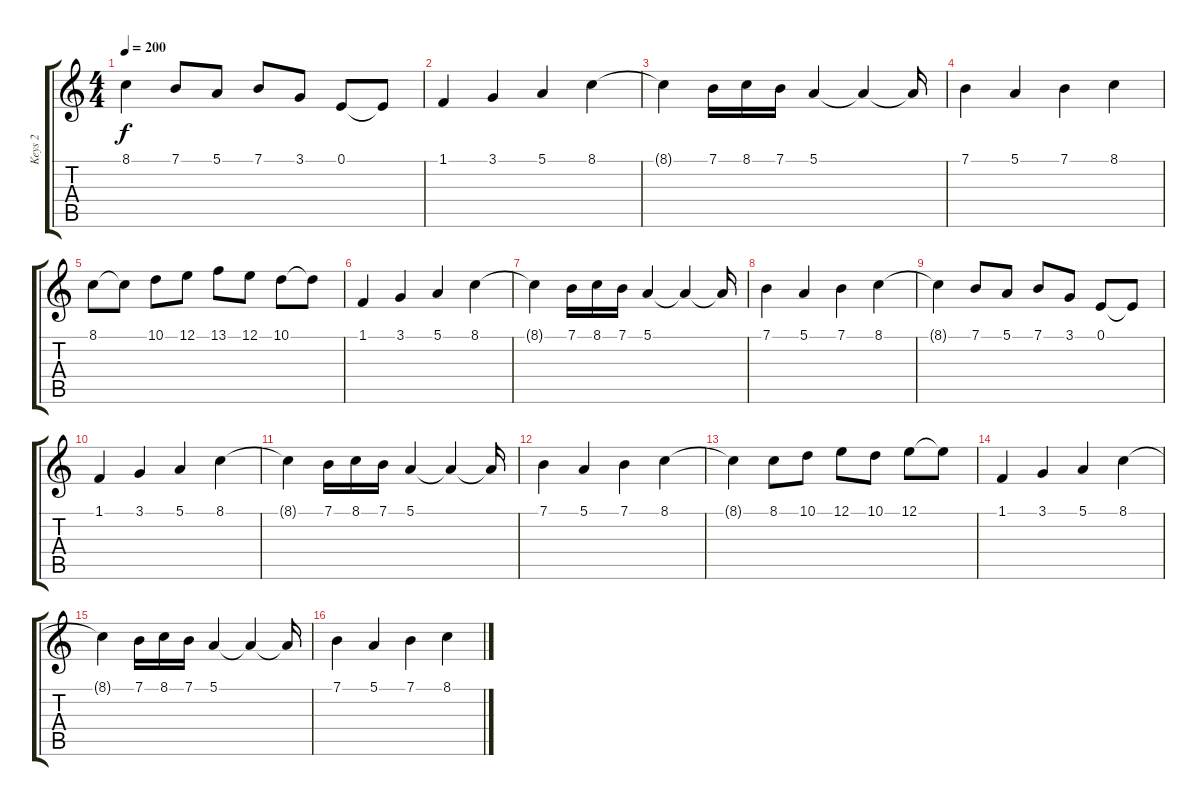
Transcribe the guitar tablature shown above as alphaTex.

\track ("Keys 2" "Keys 2") {instrument pad4choir}
\staff {score tabs}
\tuning (E4 B3 G3 D3 A2 E2) {hide}
\ts (4 4)
\tempo 200
\clef g2
\ks c
8.1{t}.4{dy f} 7.1.8 5.1.8 7.1.8 3.1.8 0.1.8 0.1{t}.8 |
1.1.4 3.1.4 5.1.4 8.1.4 |
8.1{t}.4 7.1.16 8.1.16 7.1.16 5.1.4 5.1{t}.4 5.1{t}.16 |
7.1.4 5.1.4 7.1.4 8.1.4 |
8.1.8 8.1{t}.8 10.1.8 12.1.8 13.1.8 12.1.8 10.1.8 10.1{t}.8 |
1.1.4 3.1.4 5.1.4 8.1.4 |
8.1{t}.4 7.1.16 8.1.16 7.1.16 5.1.4 5.1{t}.4 5.1{t}.16 |
7.1.4 5.1.4 7.1.4 8.1.4 |
8.1{t}.4 7.1.8 5.1.8 7.1.8 3.1.8 0.1.8 0.1{t}.8 |
1.1.4 3.1.4 5.1.4 8.1.4 |
8.1{t}.4 7.1.16 8.1.16 7.1.16 5.1.4 5.1{t}.4 5.1{t}.16 |
7.1.4 5.1.4 7.1.4 8.1.4 |
8.1{t}.4 8.1.8 10.1.8 12.1.8 10.1.8 12.1.8 12.1{t}.8 |
1.1.4 3.1.4 5.1.4 8.1.4 |
8.1{t}.4 7.1.16 8.1.16 7.1.16 5.1.4 5.1{t}.4 5.1{t}.16 |
7.1.4 5.1.4 7.1.4 8.1.4
